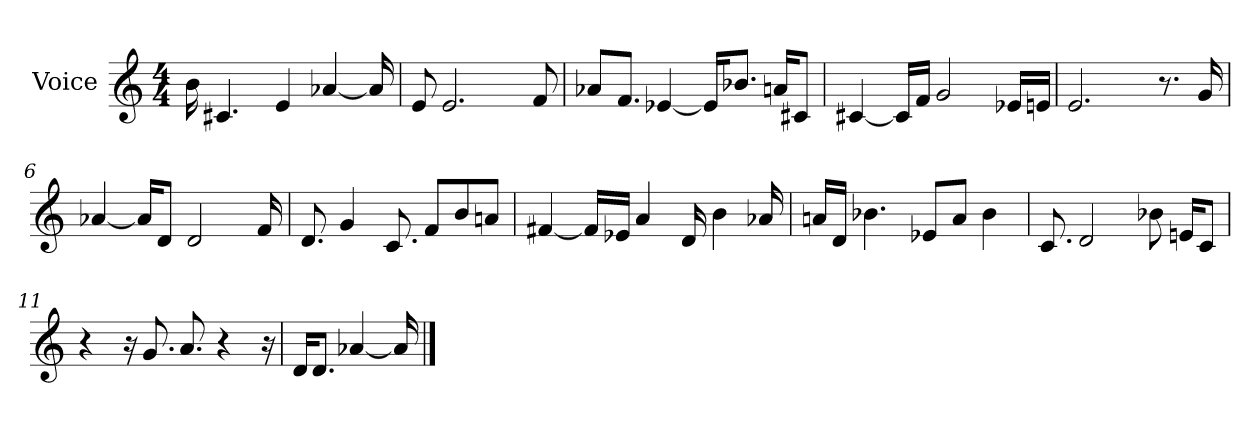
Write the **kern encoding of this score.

**kern
*part1
*staff1
*I"Voice
*I'Voice
*clefG2
*M4/4
=1
16b\
4.c#X/
4e/
[<4a-X/
16a-/]
=2
8e/
2.e/
8f/
=3
8a-X/L
8.f/J
[<4e-X/
16e-/KL]
8.b-X/J
16an/KL
8c#X/J
=4
[<4c#X/
16c#/LL]
16f/JJ
2g/
16e-X/LL
16en/JJ
=5
2.e/
8.r
16g/
=6
[<4a-X/
16a-/KL]
8d/J
2d/
16f/
!!LO:LB:g=z
=7
8.d/
4g/
8.c/
8f/L
8b/
8an/J
=8
[<4f#X/
16f#/LL]
16e-X/JJ
4a/
16d/
4b\
16a-X/
=9
16an/LL
16d/JJ
4.b-X\
8e-X/L
8a/J
4b-\
=10
8.c/
2d/
8b-X\
16en/KL
8c/J
=11
4r
16ra
8.g/
8.a/
4r
16ra
=12
16d/KL
8.d/J
[<4a-X/
16a-/]
==
*-
